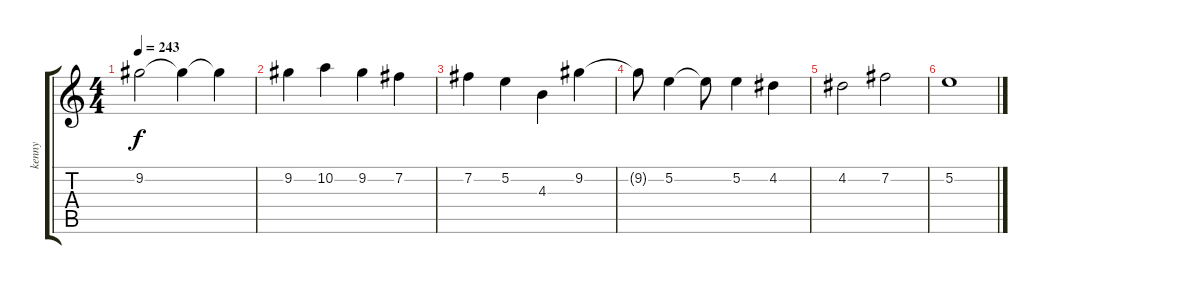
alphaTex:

\track ("kenny" "kenny") {instrument electricguitarjazz}
\staff {score tabs}
\tuning (E4 B3 G3 D3 A2 E2) {hide}
\ts (4 4)
\tempo 243
\clef g2
\ks c
9.2{t}.2{dy f} 9.2{t}.4 9.2{t}.4 |
9.2.4 10.2.4 9.2.4 7.2.4 |
7.2.4 5.2.4 4.3.4 9.2.4 |
9.2{t}.8 5.2.4 5.2{t}.8 5.2.4 4.2.4 |
4.2.2 7.2.2 |
5.2.1
